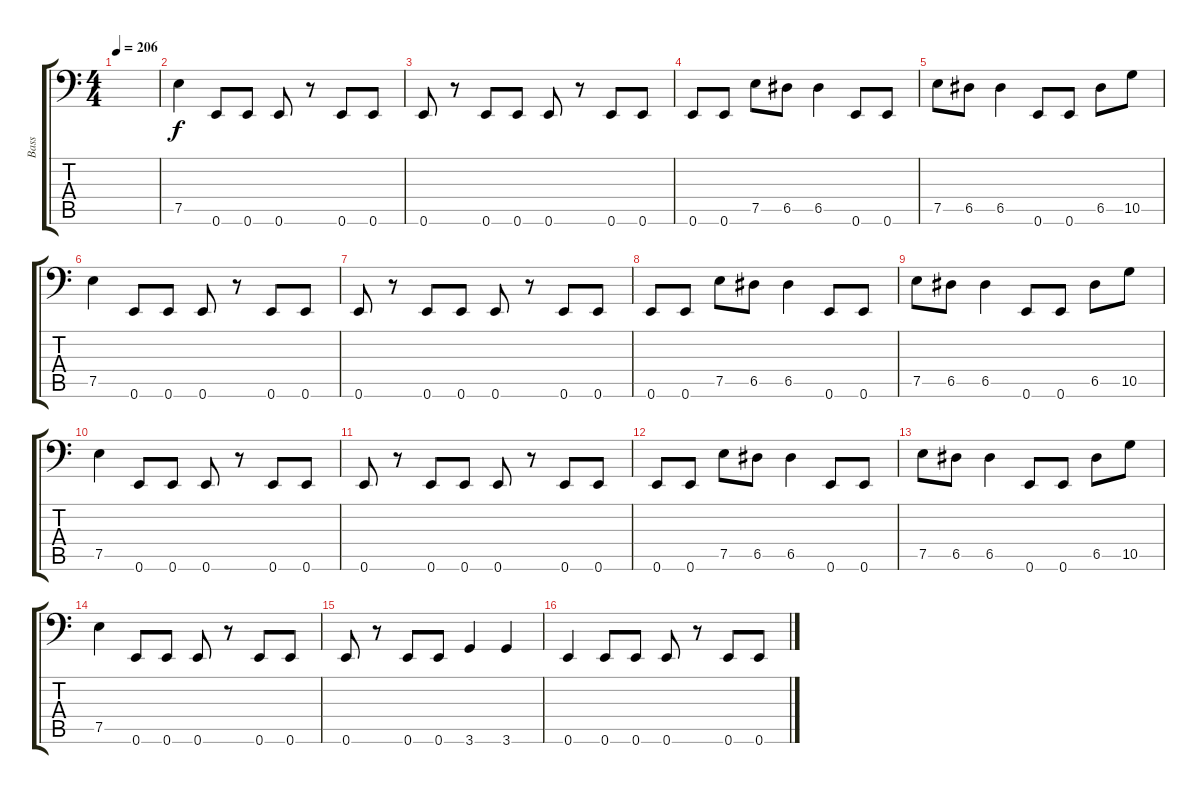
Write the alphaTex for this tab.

\track ("Bass" "Bass") {instrument electricbasspick}
\staff {score tabs}
\tuning (E3 B2 G2 D2 A1 E1) {hide}
\ts (4 4)
\tempo 206
\clef f4
\ks c
|
7.5.4 0.6.8 0.6.8 0.6.8 r.8 0.6.8 0.6.8 |
0.6.8 r.8 0.6.8 0.6.8 0.6.8 r.8 0.6.8 0.6.8 |
0.6.8 0.6.8 7.5.8 6.5.8 6.5.4 0.6.8 0.6.8 |
7.5.8 6.5.8 6.5.4 0.6.8 0.6.8 6.5.8 10.5.8 |
7.5.4 0.6.8 0.6.8 0.6.8 r.8 0.6.8 0.6.8 |
0.6.8 r.8 0.6.8 0.6.8 0.6.8 r.8 0.6.8 0.6.8 |
0.6.8 0.6.8 7.5.8 6.5.8 6.5.4 0.6.8 0.6.8 |
7.5.8 6.5.8 6.5.4 0.6.8 0.6.8 6.5.8 10.5.8 |
7.5.4 0.6.8 0.6.8 0.6.8 r.8 0.6.8 0.6.8 |
0.6.8 r.8 0.6.8 0.6.8 0.6.8 r.8 0.6.8 0.6.8 |
0.6.8 0.6.8 7.5.8 6.5.8 6.5.4 0.6.8 0.6.8 |
7.5.8 6.5.8 6.5.4 0.6.8 0.6.8 6.5.8 10.5.8 |
7.5.4 0.6.8 0.6.8 0.6.8 r.8 0.6.8 0.6.8 |
0.6.8 r.8 0.6.8 0.6.8 3.6.4 3.6.4 |
0.6.4 0.6.8 0.6.8 0.6.8 r.8 0.6.8 0.6.8
